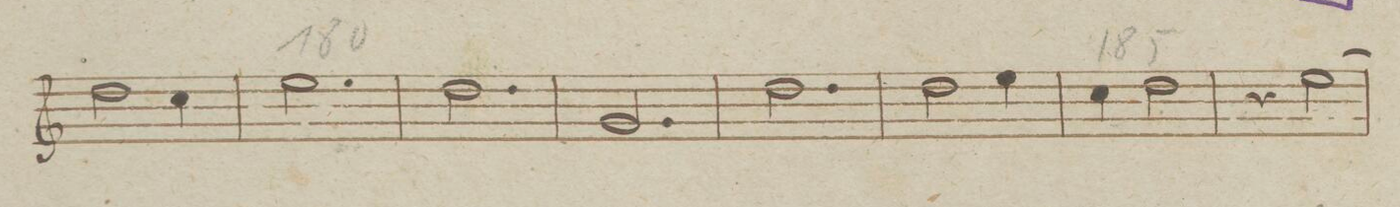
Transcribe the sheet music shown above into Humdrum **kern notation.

**kern	**dynam
*I"Corno Secondo in Es.	*
*clefG2	*
*k[b-e-]	*
*met(c)	*
*M3/4	*
2g\	.
4f\	.
=181	=181
2.a\	.
=182	=182
2.g\	.
=183	=183
2.c/	.
=184	=184
2.g\	.
=185	=185
2g\	.
4a\	.
=186	=186
4f\	.
2g\	.
=187	=187
4r	.
[2a\	.
=188	=188
*-	*-
